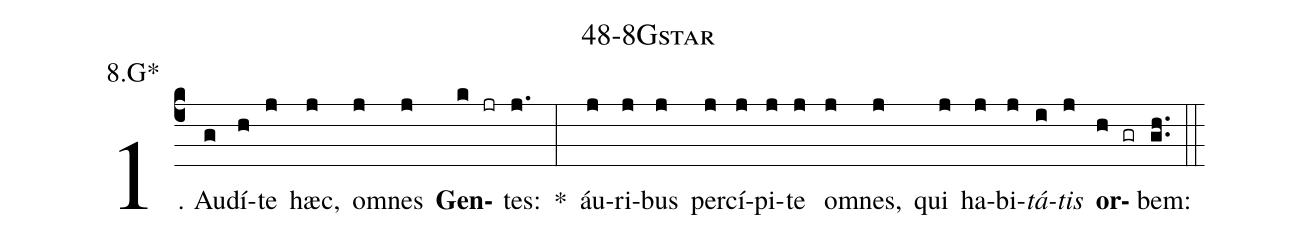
name: 48-8Gstar;
annotation: 8.G*;
%%
(c4)1. Au(g)dí(h)te(j) hæc,(j) om(j)nes(j) <b>Gen</b>(k jr)tes:(j.) *(:) áu(j)ri(j)bus(j) per(j)cí(j)pi(j)te(j) om(j)nes,(j) qui(j) ha(j)bi(j)<i>tá</i>(i)<i>tis</i>(j) <b>or</b>(h gr)bem:(gh..) (::)
